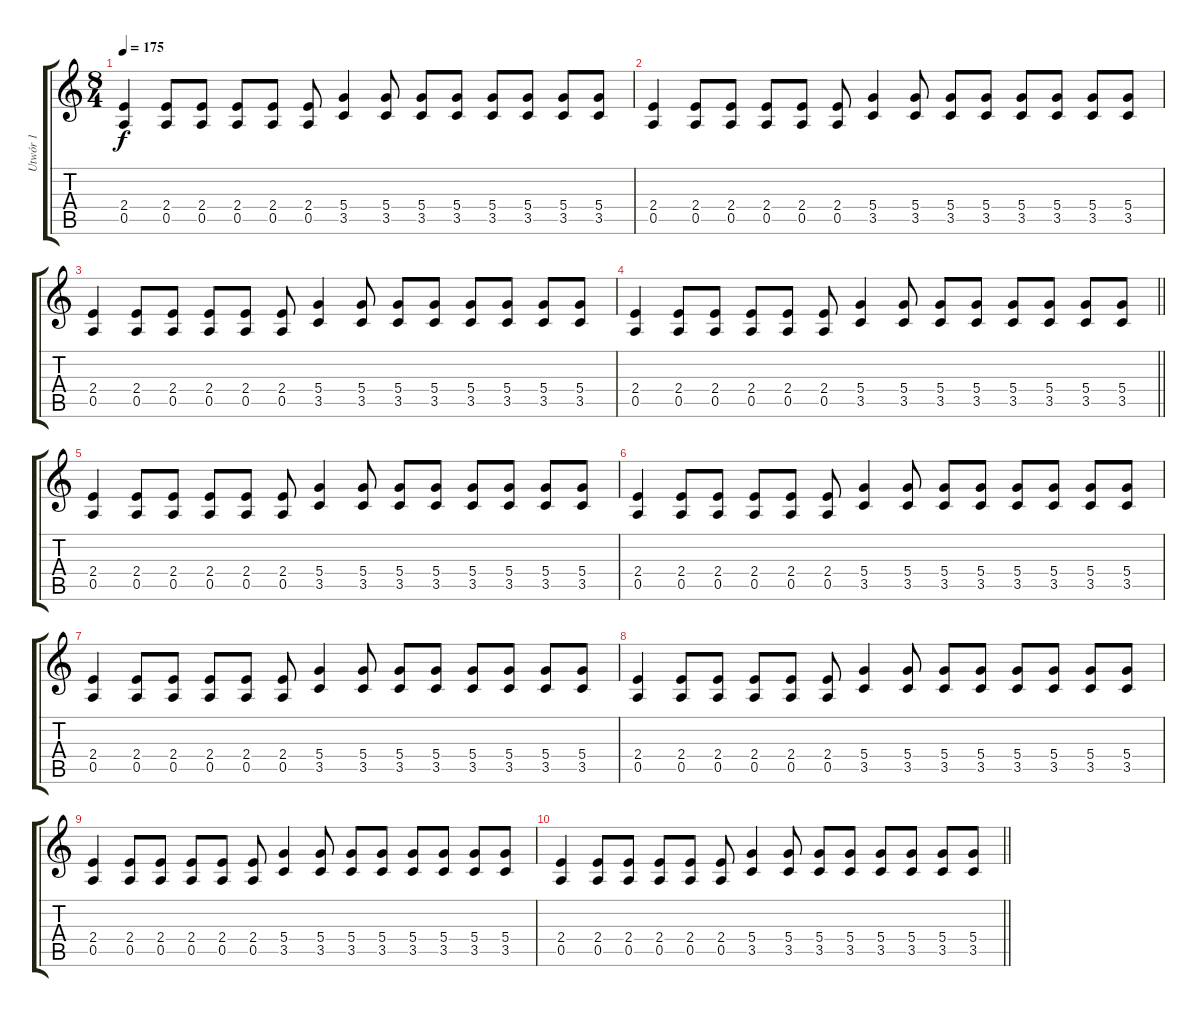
\track ("Utwór 1" "Utwór 1") {instrument overdrivenguitar}
\staff {score tabs}
\tuning (E4 B3 G3 D3 A2 E2) {hide}
\ts (8 4)
\tempo 175
\clef g2
\ks c
(2.4 0.5).4{dy f} (2.4 0.5).8 (2.4 0.5).8 (2.4 0.5).8 (2.4 0.5).8 (2.4 0.5).8 (5.4 3.5).4 (5.4 3.5).8 (5.4 3.5).8 (5.4 3.5).8 (5.4 3.5).8 (5.4 3.5).8 (5.4 3.5).8 (5.4 3.5).8 |
(2.4 0.5).4 (2.4 0.5).8 (2.4 0.5).8 (2.4 0.5).8 (2.4 0.5).8 (2.4 0.5).8 (5.4 3.5).4 (5.4 3.5).8 (5.4 3.5).8 (5.4 3.5).8 (5.4 3.5).8 (5.4 3.5).8 (5.4 3.5).8 (5.4 3.5).8 |
(2.4 0.5).4 (2.4 0.5).8 (2.4 0.5).8 (2.4 0.5).8 (2.4 0.5).8 (2.4 0.5).8 (5.4 3.5).4 (5.4 3.5).8 (5.4 3.5).8 (5.4 3.5).8 (5.4 3.5).8 (5.4 3.5).8 (5.4 3.5).8 (5.4 3.5).8 |
\barLineRight lightlight
(2.4 0.5).4 (2.4 0.5).8 (2.4 0.5).8 (2.4 0.5).8 (2.4 0.5).8 (2.4 0.5).8 (5.4 3.5).4 (5.4 3.5).8 (5.4 3.5).8 (5.4 3.5).8 (5.4 3.5).8 (5.4 3.5).8 (5.4 3.5).8 (5.4 3.5).8 |
(2.4 0.5).4 (2.4 0.5).8 (2.4 0.5).8 (2.4 0.5).8 (2.4 0.5).8 (2.4 0.5).8 (5.4 3.5).4 (5.4 3.5).8 (5.4 3.5).8 (5.4 3.5).8 (5.4 3.5).8 (5.4 3.5).8 (5.4 3.5).8 (5.4 3.5).8 |
(2.4 0.5).4 (2.4 0.5).8 (2.4 0.5).8 (2.4 0.5).8 (2.4 0.5).8 (2.4 0.5).8 (5.4 3.5).4 (5.4 3.5).8 (5.4 3.5).8 (5.4 3.5).8 (5.4 3.5).8 (5.4 3.5).8 (5.4 3.5).8 (5.4 3.5).8 |
(2.4 0.5).4 (2.4 0.5).8 (2.4 0.5).8 (2.4 0.5).8 (2.4 0.5).8 (2.4 0.5).8 (5.4 3.5).4 (5.4 3.5).8 (5.4 3.5).8 (5.4 3.5).8 (5.4 3.5).8 (5.4 3.5).8 (5.4 3.5).8 (5.4 3.5).8 |
(2.4 0.5).4 (2.4 0.5).8 (2.4 0.5).8 (2.4 0.5).8 (2.4 0.5).8 (2.4 0.5).8 (5.4 3.5).4 (5.4 3.5).8 (5.4 3.5).8 (5.4 3.5).8 (5.4 3.5).8 (5.4 3.5).8 (5.4 3.5).8 (5.4 3.5).8 |
(2.4 0.5).4 (2.4 0.5).8 (2.4 0.5).8 (2.4 0.5).8 (2.4 0.5).8 (2.4 0.5).8 (5.4 3.5).4 (5.4 3.5).8 (5.4 3.5).8 (5.4 3.5).8 (5.4 3.5).8 (5.4 3.5).8 (5.4 3.5).8 (5.4 3.5).8 |
\barLineRight lightlight
(2.4 0.5).4 (2.4 0.5).8 (2.4 0.5).8 (2.4 0.5).8 (2.4 0.5).8 (2.4 0.5).8 (5.4 3.5).4 (5.4 3.5).8 (5.4 3.5).8 (5.4 3.5).8 (5.4 3.5).8 (5.4 3.5).8 (5.4 3.5).8 (5.4 3.5).8
